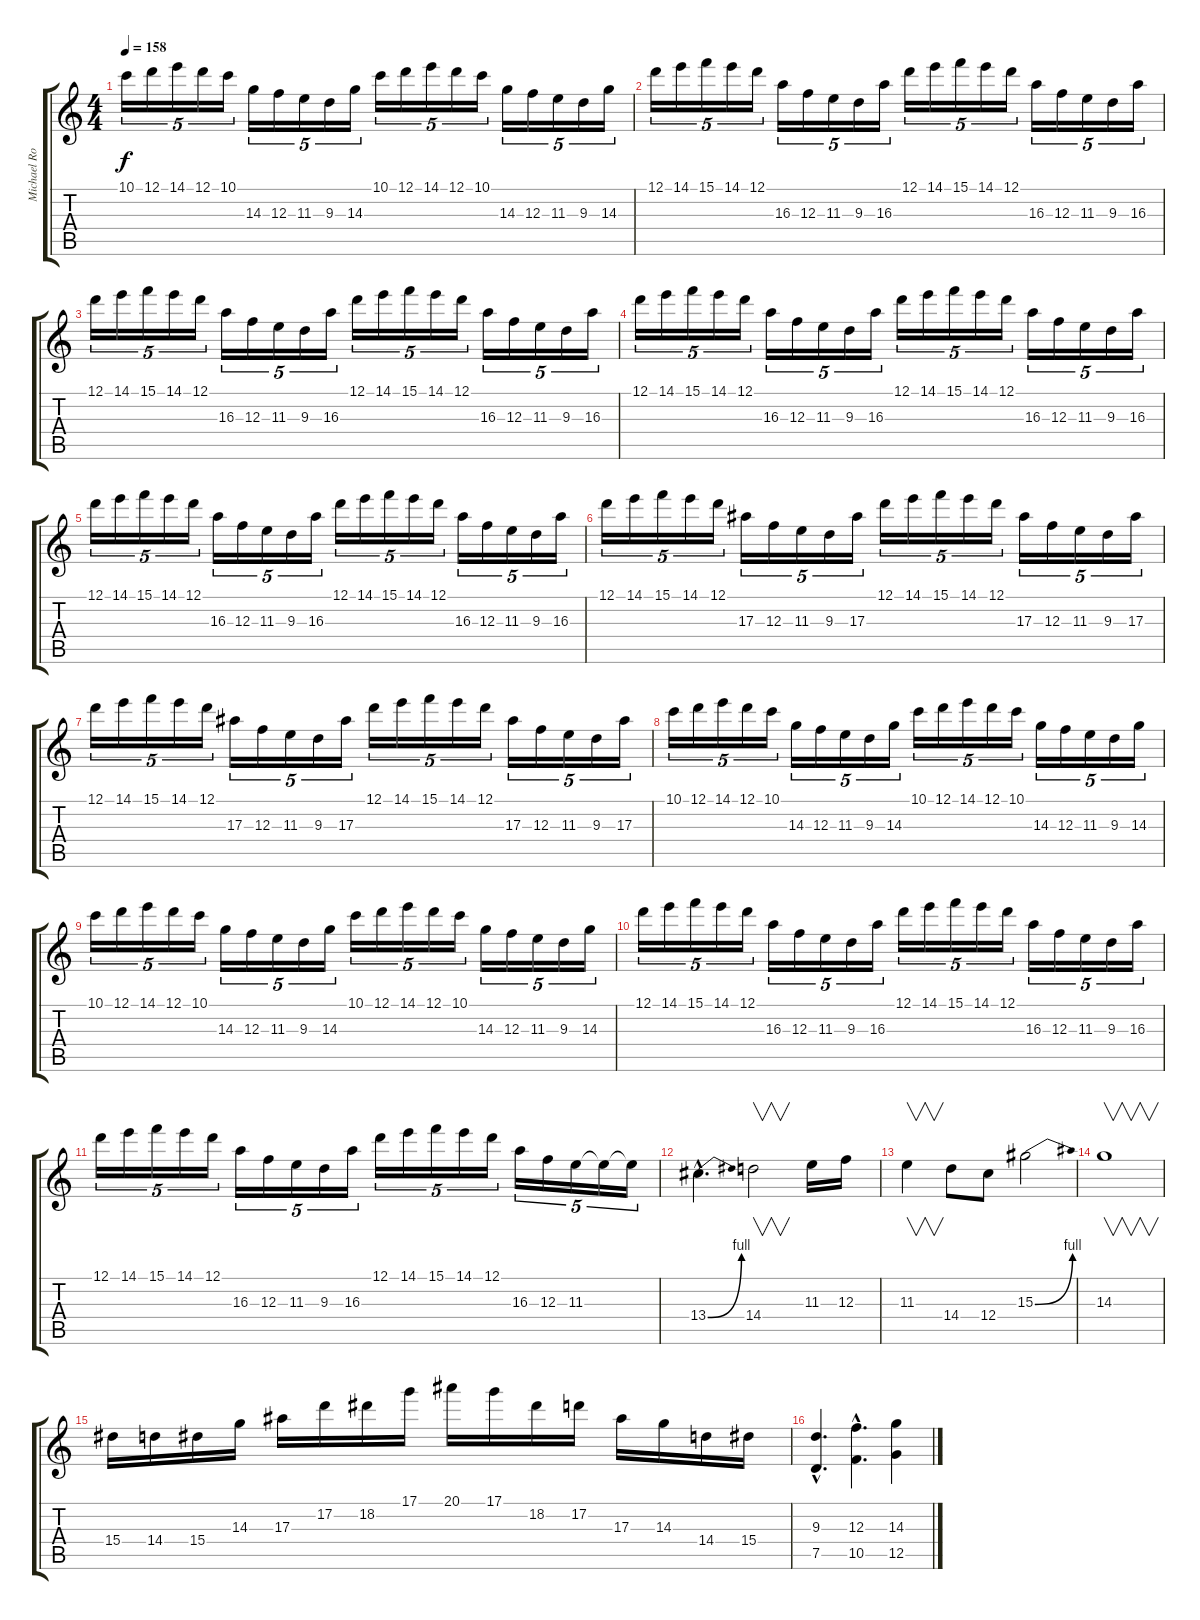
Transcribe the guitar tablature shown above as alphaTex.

\track ("Michael Romeo(solo)" "Michael Ro") {instrument distortionguitar}
\staff {score tabs}
\tuning (D4 A3 F3 C3 G2 D2) {hide}
\ts (4 4)
\tempo 158
\clef g2
\ks c
10.1.16{tu (5 4) dy f} 12.1.16{tu (5 4)} 14.1.16{tu (5 4)} 12.1.16{tu (5 4)} 10.1.16{tu (5 4)} 14.3.16{tu (5 4)} 12.3.16{tu (5 4)} 11.3.16{tu (5 4)} 9.3.16{tu (5 4)} 14.3.16{tu (5 4)} 10.1.16{tu (5 4)} 12.1.16{tu (5 4)} 14.1.16{tu (5 4)} 12.1.16{tu (5 4)} 10.1.16{tu (5 4)} 14.3.16{tu (5 4)} 12.3.16{tu (5 4)} 11.3.16{tu (5 4)} 9.3.16{tu (5 4)} 14.3.16{tu (5 4)} |
12.1.16{tu (5 4)} 14.1.16{tu (5 4)} 15.1.16{tu (5 4)} 14.1.16{tu (5 4)} 12.1.16{tu (5 4)} 16.3.16{tu (5 4)} 12.3.16{tu (5 4)} 11.3.16{tu (5 4)} 9.3.16{tu (5 4)} 16.3.16{tu (5 4)} 12.1.16{tu (5 4)} 14.1.16{tu (5 4)} 15.1.16{tu (5 4)} 14.1.16{tu (5 4)} 12.1.16{tu (5 4)} 16.3.16{tu (5 4)} 12.3.16{tu (5 4)} 11.3.16{tu (5 4)} 9.3.16{tu (5 4)} 16.3.16{tu (5 4)} |
12.1.16{tu (5 4)} 14.1.16{tu (5 4)} 15.1.16{tu (5 4)} 14.1.16{tu (5 4)} 12.1.16{tu (5 4)} 16.3.16{tu (5 4)} 12.3.16{tu (5 4)} 11.3.16{tu (5 4)} 9.3.16{tu (5 4)} 16.3.16{tu (5 4)} 12.1.16{tu (5 4)} 14.1.16{tu (5 4)} 15.1.16{tu (5 4)} 14.1.16{tu (5 4)} 12.1.16{tu (5 4)} 16.3.16{tu (5 4)} 12.3.16{tu (5 4)} 11.3.16{tu (5 4)} 9.3.16{tu (5 4)} 16.3.16{tu (5 4)} |
12.1.16{tu (5 4)} 14.1.16{tu (5 4)} 15.1.16{tu (5 4)} 14.1.16{tu (5 4)} 12.1.16{tu (5 4)} 16.3.16{tu (5 4)} 12.3.16{tu (5 4)} 11.3.16{tu (5 4)} 9.3.16{tu (5 4)} 16.3.16{tu (5 4)} 12.1.16{tu (5 4)} 14.1.16{tu (5 4)} 15.1.16{tu (5 4)} 14.1.16{tu (5 4)} 12.1.16{tu (5 4)} 16.3.16{tu (5 4)} 12.3.16{tu (5 4)} 11.3.16{tu (5 4)} 9.3.16{tu (5 4)} 16.3.16{tu (5 4)} |
12.1.16{tu (5 4)} 14.1.16{tu (5 4)} 15.1.16{tu (5 4)} 14.1.16{tu (5 4)} 12.1.16{tu (5 4)} 16.3.16{tu (5 4)} 12.3.16{tu (5 4)} 11.3.16{tu (5 4)} 9.3.16{tu (5 4)} 16.3.16{tu (5 4)} 12.1.16{tu (5 4)} 14.1.16{tu (5 4)} 15.1.16{tu (5 4)} 14.1.16{tu (5 4)} 12.1.16{tu (5 4)} 16.3.16{tu (5 4)} 12.3.16{tu (5 4)} 11.3.16{tu (5 4)} 9.3.16{tu (5 4)} 16.3.16{tu (5 4)} |
12.1.16{tu (5 4)} 14.1.16{tu (5 4)} 15.1.16{tu (5 4)} 14.1.16{tu (5 4)} 12.1.16{tu (5 4)} 17.3.16{tu (5 4)} 12.3.16{tu (5 4)} 11.3.16{tu (5 4)} 9.3.16{tu (5 4)} 17.3.16{tu (5 4)} 12.1.16{tu (5 4)} 14.1.16{tu (5 4)} 15.1.16{tu (5 4)} 14.1.16{tu (5 4)} 12.1.16{tu (5 4)} 17.3.16{tu (5 4)} 12.3.16{tu (5 4)} 11.3.16{tu (5 4)} 9.3.16{tu (5 4)} 17.3.16{tu (5 4)} |
12.1.16{tu (5 4)} 14.1.16{tu (5 4)} 15.1.16{tu (5 4)} 14.1.16{tu (5 4)} 12.1.16{tu (5 4)} 17.3.16{tu (5 4)} 12.3.16{tu (5 4)} 11.3.16{tu (5 4)} 9.3.16{tu (5 4)} 17.3.16{tu (5 4)} 12.1.16{tu (5 4)} 14.1.16{tu (5 4)} 15.1.16{tu (5 4)} 14.1.16{tu (5 4)} 12.1.16{tu (5 4)} 17.3.16{tu (5 4)} 12.3.16{tu (5 4)} 11.3.16{tu (5 4)} 9.3.16{tu (5 4)} 17.3.16{tu (5 4)} |
10.1.16{tu (5 4)} 12.1.16{tu (5 4)} 14.1.16{tu (5 4)} 12.1.16{tu (5 4)} 10.1.16{tu (5 4)} 14.3.16{tu (5 4)} 12.3.16{tu (5 4)} 11.3.16{tu (5 4)} 9.3.16{tu (5 4)} 14.3.16{tu (5 4)} 10.1.16{tu (5 4)} 12.1.16{tu (5 4)} 14.1.16{tu (5 4)} 12.1.16{tu (5 4)} 10.1.16{tu (5 4)} 14.3.16{tu (5 4)} 12.3.16{tu (5 4)} 11.3.16{tu (5 4)} 9.3.16{tu (5 4)} 14.3.16{tu (5 4)} |
10.1.16{tu (5 4)} 12.1.16{tu (5 4)} 14.1.16{tu (5 4)} 12.1.16{tu (5 4)} 10.1.16{tu (5 4)} 14.3.16{tu (5 4)} 12.3.16{tu (5 4)} 11.3.16{tu (5 4)} 9.3.16{tu (5 4)} 14.3.16{tu (5 4)} 10.1.16{tu (5 4)} 12.1.16{tu (5 4)} 14.1.16{tu (5 4)} 12.1.16{tu (5 4)} 10.1.16{tu (5 4)} 14.3.16{tu (5 4)} 12.3.16{tu (5 4)} 11.3.16{tu (5 4)} 9.3.16{tu (5 4)} 14.3.16{tu (5 4)} |
12.1.16{tu (5 4)} 14.1.16{tu (5 4)} 15.1.16{tu (5 4)} 14.1.16{tu (5 4)} 12.1.16{tu (5 4)} 16.3.16{tu (5 4)} 12.3.16{tu (5 4)} 11.3.16{tu (5 4)} 9.3.16{tu (5 4)} 16.3.16{tu (5 4)} 12.1.16{tu (5 4)} 14.1.16{tu (5 4)} 15.1.16{tu (5 4)} 14.1.16{tu (5 4)} 12.1.16{tu (5 4)} 16.3.16{tu (5 4)} 12.3.16{tu (5 4)} 11.3.16{tu (5 4)} 9.3.16{tu (5 4)} 16.3.16{tu (5 4)} |
12.1.16{tu (5 4)} 14.1.16{tu (5 4)} 15.1.16{tu (5 4)} 14.1.16{tu (5 4)} 12.1.16{tu (5 4)} 16.3.16{tu (5 4)} 12.3.16{tu (5 4)} 11.3.16{tu (5 4)} 9.3.16{tu (5 4)} 16.3.16{tu (5 4)} 12.1.16{tu (5 4)} 14.1.16{tu (5 4)} 15.1.16{tu (5 4)} 14.1.16{tu (5 4)} 12.1.16{tu (5 4)} 16.3.16{tu (5 4)} 12.3.16{tu (5 4)} 11.3.16{tu (5 4)} 11.3{t}.16{tu (5 4)} 11.3{t}.16{tu (5 4)} |
13.4{be (bend 0 0 60 4) hac}.4{d} 14.4.2{v} 11.3.16 12.3.16 |
11.3.4{v} 14.4.8 12.4.8 15.3{be (bend 0 0 60 4)}.2 |
14.3.1{v} |
15.4.16 14.4.16 15.4.16 14.3.16 17.3.16 17.2.16 18.2.16 17.1.16 20.1.16 17.1.16 18.2.16 17.2.16 17.3.16 14.3.16 14.4.16 15.4.16 |
(9.3{hac} 7.5{hac}).4{d} (12.3{hac} 10.5{hac}).4{d} (14.3 12.5).4
